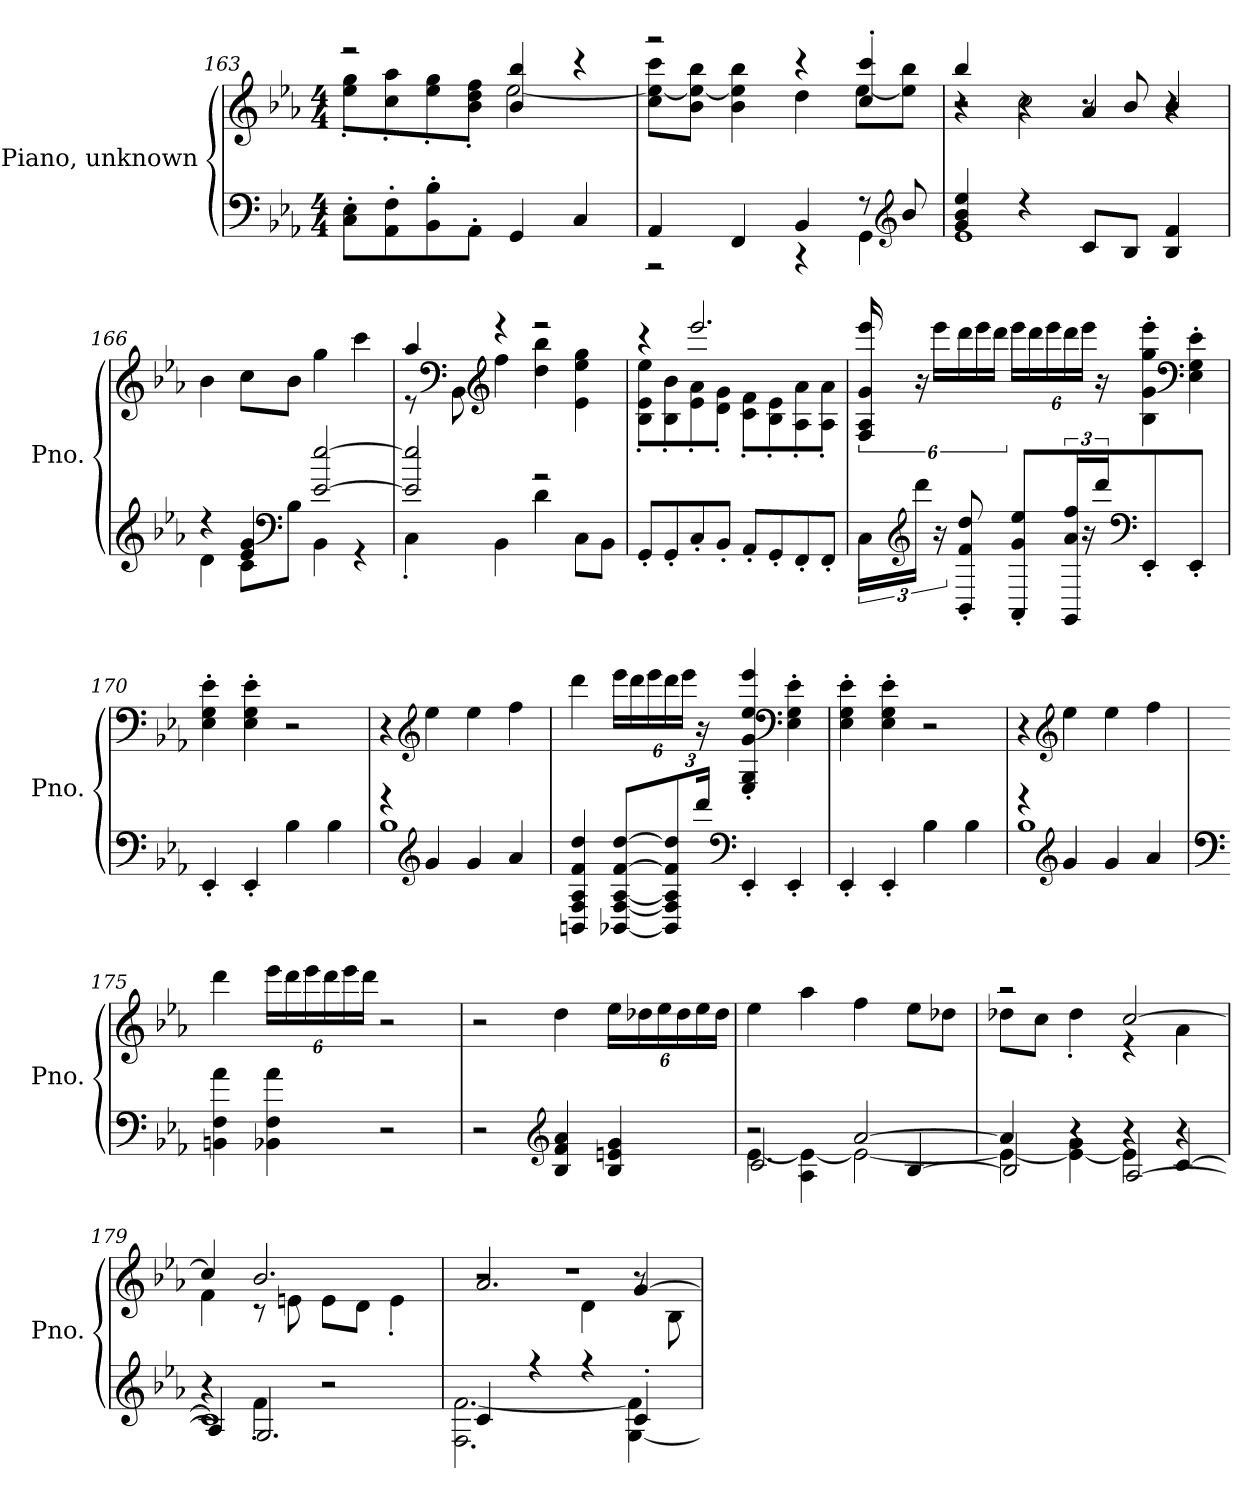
**kern	**kern
*part1	*part1
*staff2	*staff1
*I"Piano, unknown	*
*I'Pno.	*
*clefF4	*clefG2
*k[b-e-a-]	*k[b-e-a-]
*M4/4	*M4/4
=163	=163
*	*^
8C\' 8E-\'L	2r	8ee-\' 8gg\'L
8AA-\' 8F\'	.	8cc\' 8aa-\'
8BB-\' 8B-\'	.	8ee-\' 8gg\'
8AA-'\J	.	8b-\' 8dd\' 8ff\'J
4GG/	4b-/ 4bb-/	[2ee-\
4C/	4r	.
=164	=164	=164
*^	*	*
4AA-/	2r	2r	8cc\ 8ee-\_ 8ccc\L
.	.	.	8b-\ 8ee-\_ 8bb-\J
4FF/	.	.	4b-\ 4ee-\] 4bb-\
4BB-/	4r	4r	4dd\
8r	4GG\	4cc/' 4ccc/'	[8ee-\L
*clefG2	*	*	*
8b-/	.	.	8ee-\] 8bb-\J
=165	=165	=165	=165
*	*	*	*^
4g/ 4b-/ 4ee-/	1e-	4bb-/	4r	2r
4r	.	4r	2cc\	.
8c/L	.	8r	.	4a-/
8B-/J	.	8b-/	.	.
4B-/ 4f/	.	4b-/	4r	4r
*	*	*v	*v	*v
!!LO:LB:g=z
=166	=166	=166
4r	4d\	4b-\
4e-/ 4g/	8c\L	8cc\L
*clefF4	*	*
.	8B-\J	8b-\J
[2e-/ [2ee-/	4BB-\	4gg\
.	4r	4ccc\
=167	=167	=167
*	*	*^
2e-/] 2ee-/]	4C'\	4aa-/	8r
*	*	*clefF4	*
.	.	.	8BB-\
*	*	*clefG2	*
.	4BB-\	4r	4ff\
2r	4d\	2r	4dd\ 4bb-\
.	8C\L	.	4e-\ 4ee-\ 4gg\
.	8BB-\J	.	.
*v	*v	*	*
=168	=168	=168
8GG'/L	4r	8B-\' 8e-\' 8ee-\'L
8GG'/	.	8B-\' 8b-\'
8C'/	2.eee-/	8e-\' 8a-\'
8BB-'/J	.	8d\' 8g\'J
8AA-'/L	.	8c\' 8f\'L
8GG'/	.	8B-\' 8e-\'
8FF'/	.	8A-\' 8a-\'
8FF'/J	.	8A-\' 8a-\'J
*	*v	*v
!!LO:LB:g=z
=169	=169
24C\LL	24F/ 24A-/ 24g/ 24eee-/
*clefG2	*
24ddd\JJ	24r
24r	24eee-\LL
*	*Xbrackettup
8BB-/' 8f/' 8dd/'	24ddd\
.	24eee-\
.	24ddd\JJ
8AA-/' 8g/' 8ee-/'L	24eee-\LL
.	24ddd\
.	24eee-\
*	*brackettup
24GG/ 24a-/ 24ff/Jk	24ddd\
24r	24eee-\JJ
24ddd\	24r
*clefF4	*
4EE-'/	4B-\' 4g\' 4gg\' 4eee-\'
*	*clefF4
4EE-'/	4E-\' 4G\' 4e-\'
=170	=170
4EE-'/	4E-\' 4G\' 4e-\'
4EE-'/	4E-\' 4G\' 4e-\'
4B-\	2r
4B-\	.
=171	=171
*^	*
4r	1B-	4r
*clefG2	*	*clefG2
4g/	.	4ee-\
4g/	.	4ee-\
4a-/	.	4ff\
*v	*v	*
!!LO:LB:g=z
=172	=172
4BBn/ 4F/ 4A-/ 4f/ 4dd/	4ddd\
*	*Xbrackettup
[8BB-X/ [8F/ [8A-/ [8f/ [8dd/L	24eee-\LL
.	24ddd\
.	24eee-\
*Xbrackettup	*brackettup
12BB-/] 12F/] 12A-/] 12f/] 12dd/]	24ddd\
.	24eee-\JJ
24ddd/Jk	24r
*clefF4	*
4EE-'/	4E-/' 4G/' 4g/' 4ee-/' 4eee-/'
*	*clefF4
4EE-'/	4E-\' 4G\' 4e-\'
=173	=173
4EE-'/	4E-\' 4G\' 4e-\'
4EE-'/	4E-\' 4G\' 4e-\'
4B-\	2r
4B-\	.
=174	=174
*^	*
4r	1B-	4r
*clefG2	*	*clefG2
4g/	.	4ee-\
4g/	.	4ee-\
4a-/	.	4ff\
*v	*v	*
=175	=175
*clefF4	*
4BBn\ 4F\ 4a-\	4ddd\
*	*Xbrackettup
4BB-X\ 4F\ 4a-\	24eee-\LL
.	24ddd\
.	24eee-\
.	24ddd\
.	24eee-\
.	24ddd\JJ
2r	2r
!!LO:LB:g=z
=176	=176
2r	2r
*clefG2	*
4B-/ 4f/ 4a-/	4dd\
4B-/ 4en/ 4g/	24ee-\LL
.	24dd-X\
.	24ee-\
.	24dd-\
.	24ee-\
.	24dd-\JJ
=177	=177
*^	*
*	*^	*
2r	[4e-\	2.c/	4ee-\
.	4A-\ 4e-\_	.	4aa-\
[2a-/	2e-\_	.	4ff\
.	.	[4B-/	8ee-\L
.	.	.	8dd-X\J
=178	=178	=178	=178
*	*	*	*^
4a-/]	4e-\_	2B-/]	2r	8dd-X\L
.	.	.	.	8cc\J
4r	4e-\_ 4g\	.	.	4dd-'\
4r	4e-\]	[2A-/	[2cc/	4r
[4c/	4r	.	.	4a-\
=179	=179	=179	=179	=179
1c]	4r	4A-/]	4cc/]	4f\
.	4f'\	2.G/	2.b-/	8r
.	.	.	.	8en\
.	2r	.	.	8e\L
.	.	.	.	8d\J
.	.	.	.	4e'\
*	*v	*v	*	*
=180	=180	=180	=180
*	*	*	*^
4c/	2.F\ [2.f\	1r	2r	2.a-/
4r	.	.	.	.
4r	.	.	4d\	.
4c'/	[4G\ 4f\]	.	8r	[4g/
.	.	.	8B-\	.
*v	*v	*	*	*
*	*v	*v	*v
=	=
*-	*-
